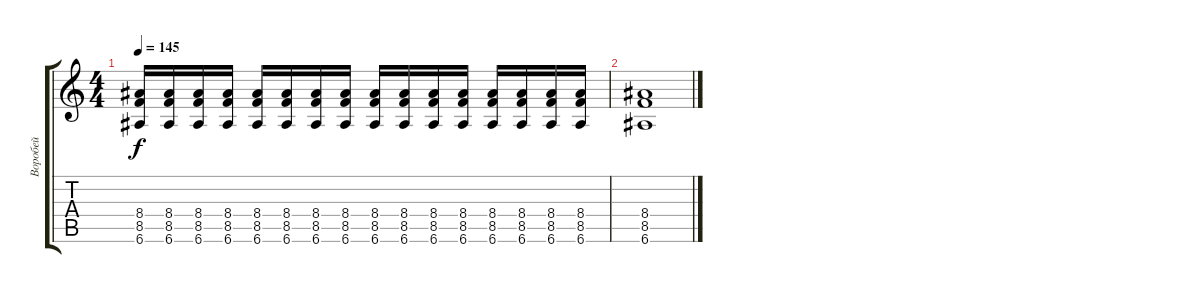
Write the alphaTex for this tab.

\track ("Воробей" "Воробей") {instrument overdrivenguitar}
\staff {score tabs}
\tuning (E4 B3 G3 D3 A2 E2) {hide}
\ts (4 4)
\tempo 145
\clef g2
\ks c
(8.4 8.5 6.6).16{dy f} (8.4 8.5 6.6).16 (8.4 8.5 6.6).16 (8.4 8.5 6.6).16 (8.4 8.5 6.6).16 (8.4 8.5 6.6).16 (8.4 8.5 6.6).16 (8.4 8.5 6.6).16 (8.4 8.5 6.6).16 (8.4 8.5 6.6).16 (8.4 8.5 6.6).16 (8.4 8.5 6.6).16 (8.4 8.5 6.6).16 (8.4 8.5 6.6).16 (8.4 8.5 6.6).16 (8.4 8.5 6.6).16 |
(8.4 8.5 6.6).1
